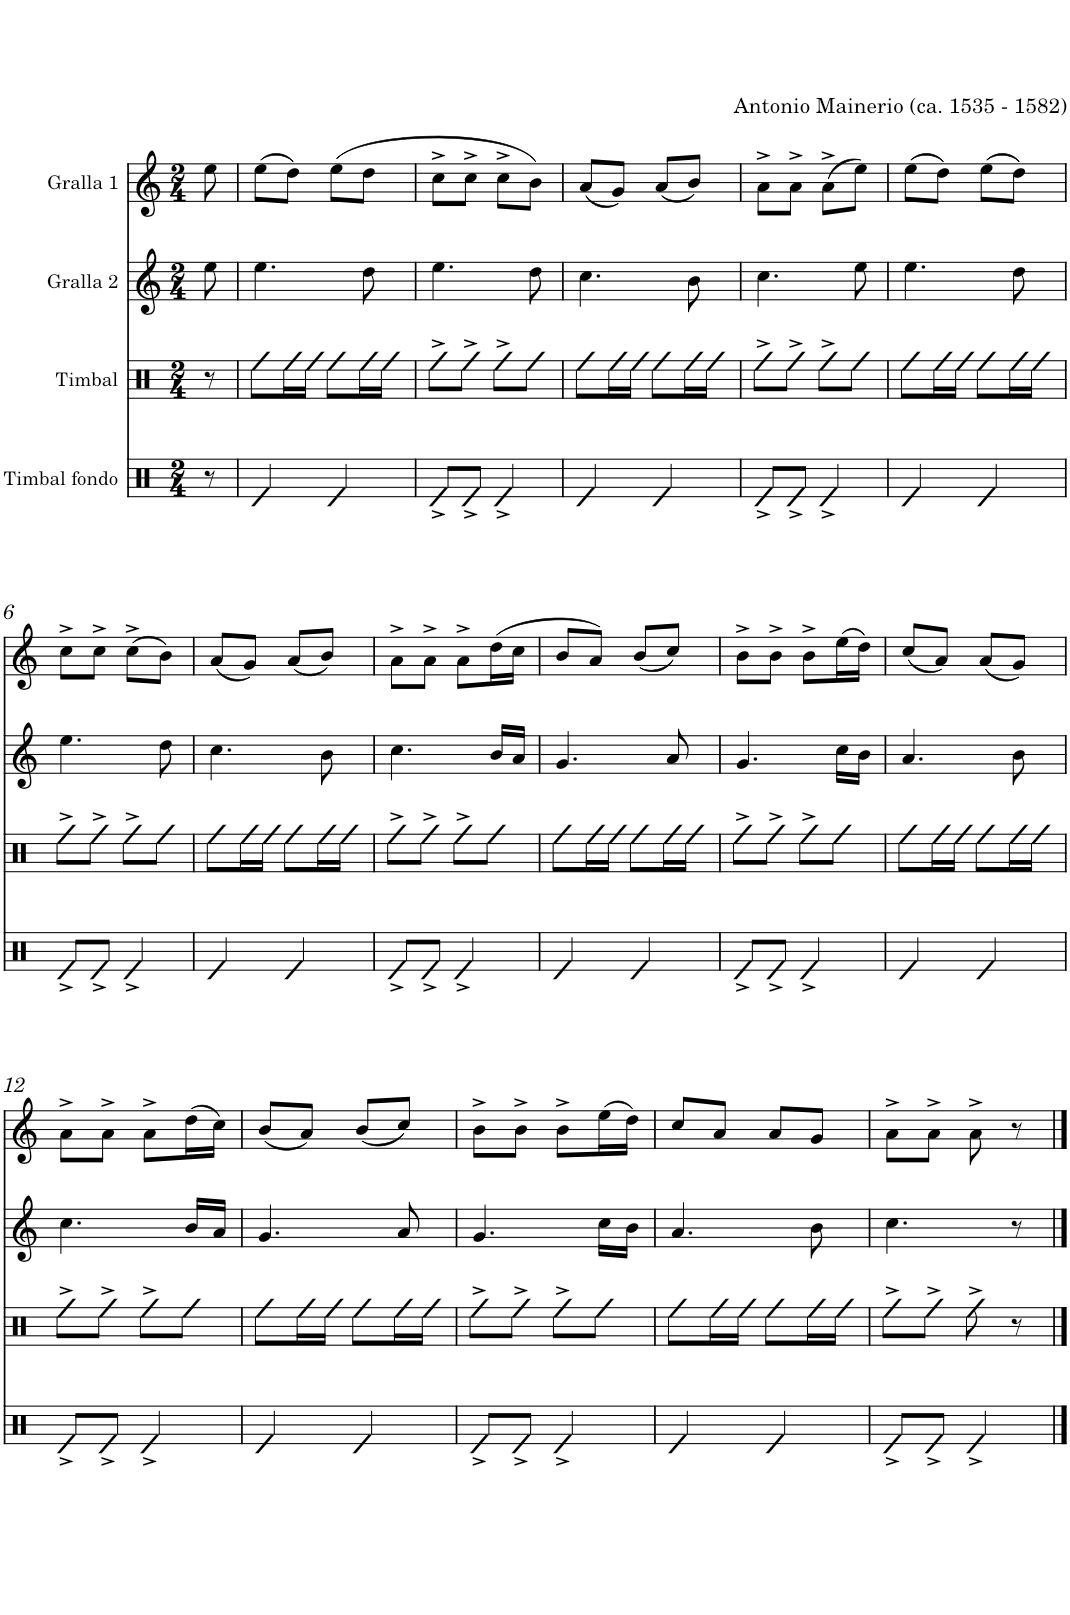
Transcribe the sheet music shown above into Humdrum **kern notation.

**kern	**kern	**kern	**kern
*part4	*part3	*part2	*part1
*staff4	*staff3	*staff2	*staff1
*I"Timbal fondo	*I"Timbal	*I"Gralla 2	*I"Gralla 1
*clefX	*clefX	*clefG2	*clefG2
*	*	*Trd8c14	*
*k[]	*k[]	*k[]	*k[]
*M2/4	*M2/4	*M2/4	*M2/4
=	=	=	=
8r	8r	8ee\	8ee\
=1	=1	=1	=1
4e/	8ff\L	4.ee\	(>8ee\L
.	16ff\L	.	8dd\J)
.	16ff\JJ	.	.
4e/	8ff\L	.	(>8ee\L
.	16ff\L	8dd\	8dd\J
.	16ff\JJ	.	.
=2	=2	=2	=2
8e^/L	8ff^\L	4.ee\	8cc^\L
8e^/J	8ff^\J	.	8cc^\J
4e^/	8ff^\L	.	8cc^\L
.	8ff\J	8dd\	8b\J)
=3	=3	=3	=3
4e/	8ff\L	4.cc\	(<8a/L
.	16ff\L	.	8g/J)
.	16ff\JJ	.	.
4e/	8ff\L	.	(<8a/L
.	16ff\L	8b\	8b/J)
.	16ff\JJ	.	.
=4	=4	=4	=4
8e^/L	8ff^\L	4.cc\	8a^\L
8e^/J	8ff^\J	.	8a^\J
4e^/	8ff^\L	.	(>8a^\L
.	8ff\J	8ee\	8ee\J)
=5	=5	=5	=5
4e/	8ff\L	4.ee\	(>8ee\L
.	16ff\L	.	8dd\J)
.	16ff\JJ	.	.
4e/	8ff\L	.	(>8ee\L
.	16ff\L	8dd\	8dd\J)
.	16ff\JJ	.	.
!!LO:LB:g=z
=6	=6	=6	=6
8e^/L	8ff^\L	4.ee\	8cc^\L
8e^/J	8ff^\J	.	8cc^\J
4e^/	8ff^\L	.	(>8cc^\L
.	8ff\J	8dd\	8b\J)
=7	=7	=7	=7
4e/	8ff\L	4.cc\	(<8a/L
.	16ff\L	.	8g/J)
.	16ff\JJ	.	.
4e/	8ff\L	.	(<8a/L
.	16ff\L	8b\	8b/J)
.	16ff\JJ	.	.
=8	=8	=8	=8
8e^/L	8ff^\L	4.cc\	8a^\L
8e^/J	8ff^\J	.	8a^\J
4e^/	8ff^\L	.	8a^\L
.	8ff\J	16b/LL	(>16dd\L
.	.	16a/JJ	16cc\JJ
=9	=9	=9	=9
4e/	8ff\L	4.g/	8b/L
.	16ff\L	.	8a/J)
.	16ff\JJ	.	.
4e/	8ff\L	.	(<8b/L
.	16ff\L	8a/	8cc/J)
.	16ff\JJ	.	.
=10	=10	=10	=10
8e^/L	8ff^\L	4.g/	8b^\L
8e^/J	8ff^\J	.	8b^\J
4e^/	8ff^\L	.	8b^\L
.	8ff\J	16cc\LL	(>16ee\L
.	.	16b\JJ	16dd\JJ)
=11	=11	=11	=11
4e/	8ff\L	4.a/	(<8cc/L
.	16ff\L	.	8a/J)
.	16ff\JJ	.	.
4e/	8ff\L	.	(<8a/L
.	16ff\L	8b\	8g/J)
.	16ff\JJ	.	.
!!LO:LB:g=z
=12	=12	=12	=12
8e^/L	8ff^\L	4.cc\	8a^\L
8e^/J	8ff^\J	.	8a^\J
4e^/	8ff^\L	.	8a^\L
.	8ff\J	16b/LL	(>16dd\L
.	.	16a/JJ	16cc\JJ)
=13	=13	=13	=13
4e/	8ff\L	4.g/	(<8b/L
.	16ff\L	.	8a/J)
.	16ff\JJ	.	.
4e/	8ff\L	.	(<8b/L
.	16ff\L	8a/	8cc/J)
.	16ff\JJ	.	.
=14	=14	=14	=14
8e^/L	8ff^\L	4.g/	8b^\L
8e^/J	8ff^\J	.	8b^\J
4e^/	8ff^\L	.	8b^\L
.	8ff\J	16cc\LL	(>16ee\L
.	.	16b\JJ	16dd\JJ)
=15	=15	=15	=15
4e/	8ff\L	4.a/	8cc/L
.	16ff\L	.	8a/J
.	16ff\JJ	.	.
4e/	8ff\L	.	8a/L
.	16ff\L	8b\	8g/J
.	16ff\JJ	.	.
=16	=16	=16	=16
8e^/L	8ff^\L	4.cc\	8a^\L
8e^/J	8ff^\J	.	8a^\J
4e^/	8ff^\	.	8a^\
.	8r	8r	8r
==	==	==	==
*-	*-	*-	*-
